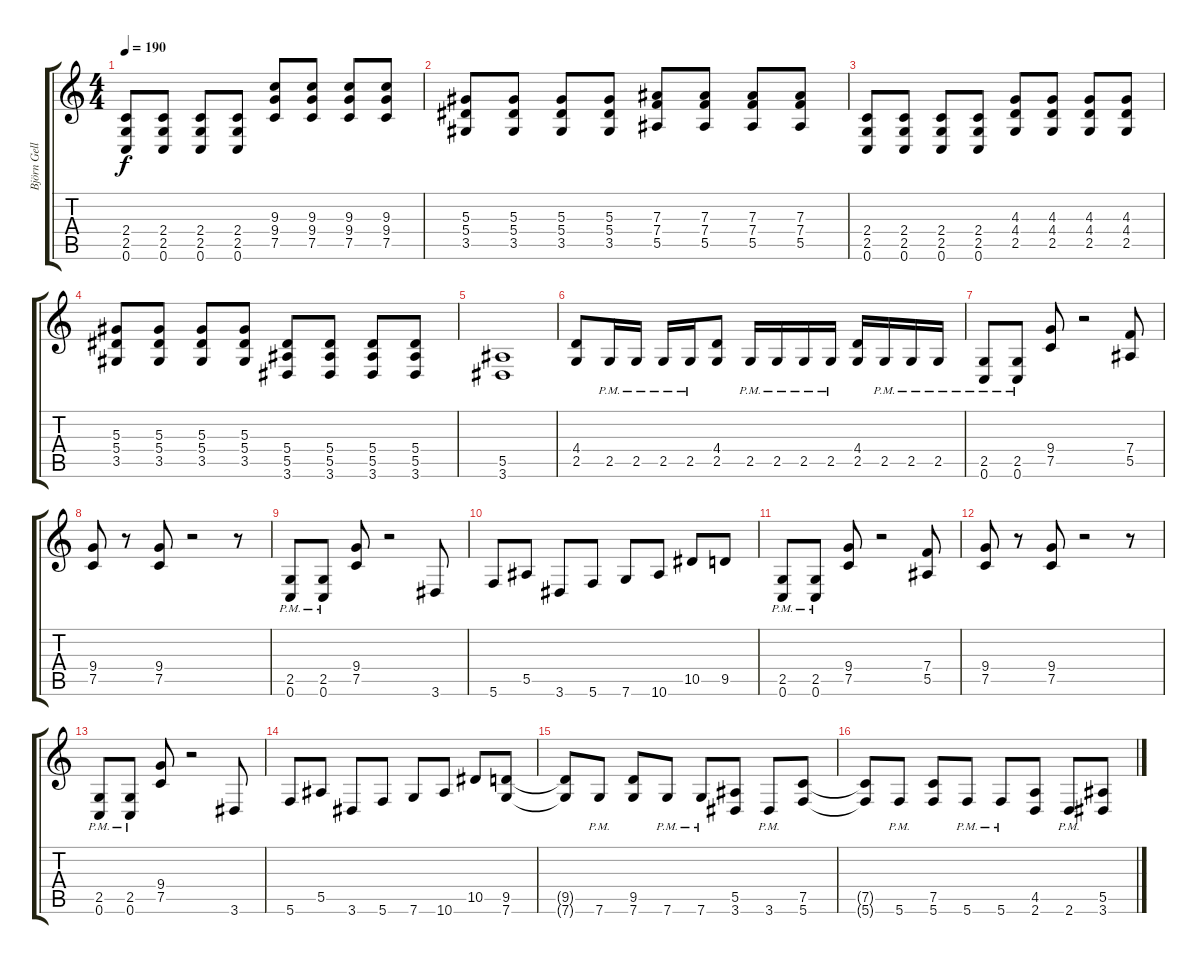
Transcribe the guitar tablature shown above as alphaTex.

\track ("Björn Gellotte" "Björn Gell") {instrument distortionguitar}
\staff {score tabs}
\tuning (C4 G3 Eb3 Bb2 F2 C2) {hide}
\ts (4 4)
\tempo 190
\clef g2
\ks c
(2.4 2.5 0.6).8{dy f} (2.4 2.5 0.6).8 (2.4 2.5 0.6).8 (2.4 2.5 0.6).8 (9.3 9.4 7.5).8 (9.3 9.4 7.5).8 (9.3 9.4 7.5).8 (9.3 9.4 7.5).8 |
(5.3 5.4 3.5).8 (5.3 5.4 3.5).8 (5.3 5.4 3.5).8 (5.3 5.4 3.5).8 (7.3 7.4 5.5).8 (7.3 7.4 5.5).8 (7.3 7.4 5.5).8 (7.3 7.4 5.5).8 |
(2.4 2.5 0.6).8 (2.4 2.5 0.6).8 (2.4 2.5 0.6).8 (2.4 2.5 0.6).8 (4.3 4.4 2.5).8 (4.3 4.4 2.5).8 (4.3 4.4 2.5).8 (4.3 4.4 2.5).8 |
(5.3 5.4 3.5).8 (5.3 5.4 3.5).8 (5.3 5.4 3.5).8 (5.3 5.4 3.5).8 (5.4 5.5 3.6).8 (5.4 5.5 3.6).8 (5.4 5.5 3.6).8 (5.4 5.5 3.6).8 |
(5.5 3.6).1 |
(4.4 2.5).8 2.5{pm}.16 2.5{pm}.16 2.5{pm}.16 2.5{pm}.16 (4.4 2.5).8 2.5{pm}.16 2.5{pm}.16 2.5{pm}.16 2.5{pm}.16 (4.4 2.5).16 2.5{pm}.16 2.5{pm}.16 2.5{pm}.16 |
(2.5{pm} 0.6{pm}).8 (2.5{pm} 0.6{pm}).8 (9.4 7.5).8 r.2 (7.4 5.5).8 |
(9.4 7.5).8 r.8 (9.4 7.5).8 r.2 r.8 |
(2.5{pm} 0.6{pm}).8 (2.5{pm} 0.6{pm}).8 (9.4 7.5).8 r.2 3.6.8 |
5.6.8 5.5.8 3.6.8 5.6.8 7.6.8 10.6.8 10.5.8 9.5.8 |
(2.5{pm} 0.6{pm}).8 (2.5{pm} 0.6{pm}).8 (9.4 7.5).8 r.2 (7.4 5.5).8 |
(9.4 7.5).8 r.8 (9.4 7.5).8 r.2 r.8 |
(2.5{pm} 0.6{pm}).8 (2.5{pm} 0.6{pm}).8 (9.4 7.5).8 r.2 3.6.8 |
5.6.8 5.5.8 3.6.8 5.6.8 7.6.8 10.6.8 10.5.8 (9.5 7.6).8 |
(9.5{t} 7.6{t}).8 7.6{pm}.8 (9.5 7.6).8 7.6{pm}.8 7.6{pm}.8 (5.5 3.6).8 3.6{pm}.8 (7.5 5.6).8 |
(7.5{t} 5.6{t}).8 5.6{pm}.8 (7.5 5.6).8 5.6{pm}.8 5.6{pm}.8 (4.5 2.6).8 2.6{pm}.8 (5.5 3.6).8
